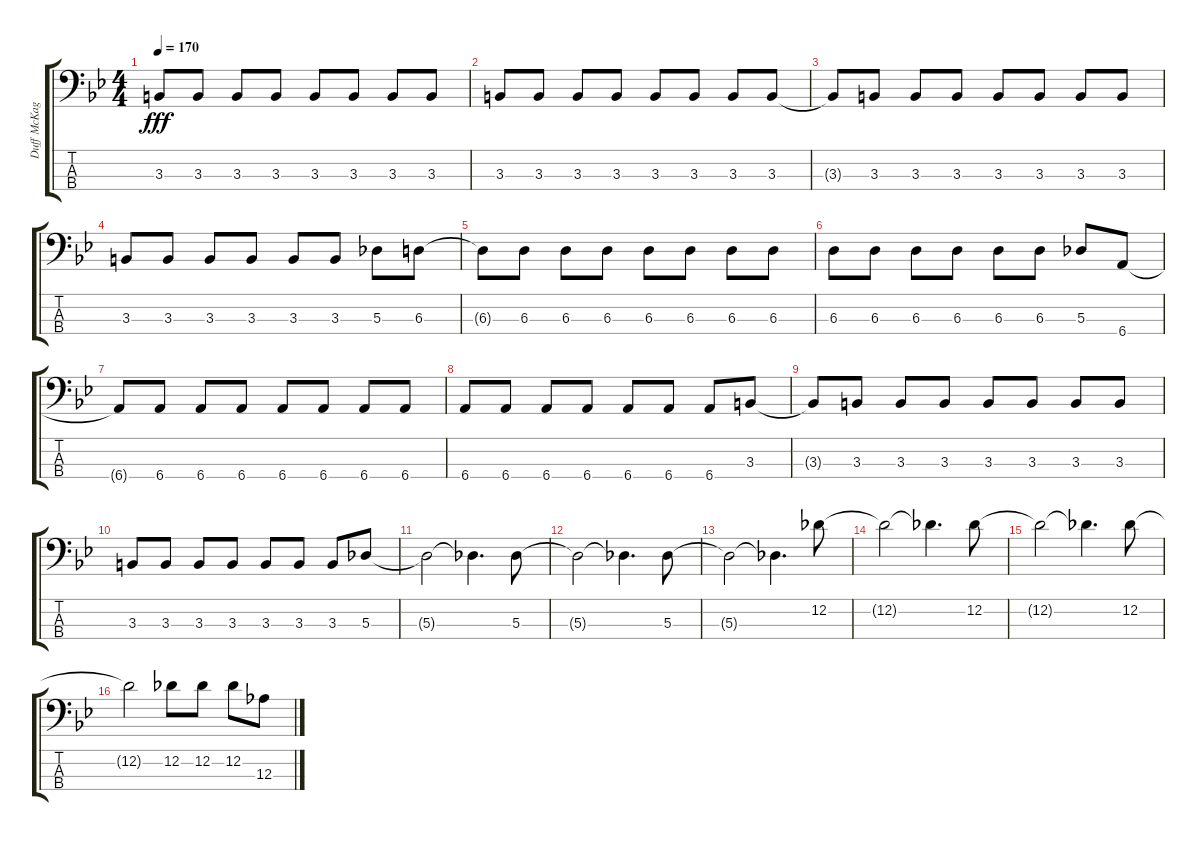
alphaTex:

\track ("Duff McKagan - Bass" "Duff McKag") {instrument electricbasspick}
\staff {score tabs}
\tuning (Gb2 Db2 Ab1 Eb1) {hide}
\ts (4 4)
\tempo 170
\clef f4
\ks bb
3.3{t}.8{dy fff} 3.3.8 3.3.8 3.3.8 3.3.8 3.3.8 3.3.8 3.3.8 |
3.3.8 3.3.8 3.3.8 3.3.8 3.3.8 3.3.8 3.3.8 3.3.8 |
3.3{t}.8 3.3.8 3.3.8 3.3.8 3.3.8 3.3.8 3.3.8 3.3.8 |
3.3.8 3.3.8 3.3.8 3.3.8 3.3.8 3.3.8 5.3.8 6.3.8 |
6.3{t}.8 6.3.8 6.3.8 6.3.8 6.3.8 6.3.8 6.3.8 6.3.8 |
6.3.8 6.3.8 6.3.8 6.3.8 6.3.8 6.3.8 5.3.8 6.4.8 |
6.4{t}.8 6.4.8 6.4.8 6.4.8 6.4.8 6.4.8 6.4.8 6.4.8 |
6.4.8 6.4.8 6.4.8 6.4.8 6.4.8 6.4.8 6.4.8 3.3.8 |
3.3{t}.8 3.3.8 3.3.8 3.3.8 3.3.8 3.3.8 3.3.8 3.3.8 |
3.3.8 3.3.8 3.3.8 3.3.8 3.3.8 3.3.8 3.3.8 5.3.8 |
5.3{t}.2 5.3{t}.4{d} 5.3.8 |
5.3{t}.2 5.3{t}.4{d} 5.3.8 |
5.3{t}.2 5.3{t}.4{d} 12.2.8 |
12.2{t}.2 12.2{t}.4{d} 12.2.8 |
12.2{t}.2 12.2{t}.4{d} 12.2.8 |
12.2{t}.2 12.2.8 12.2.8 12.2.8 12.3.8
